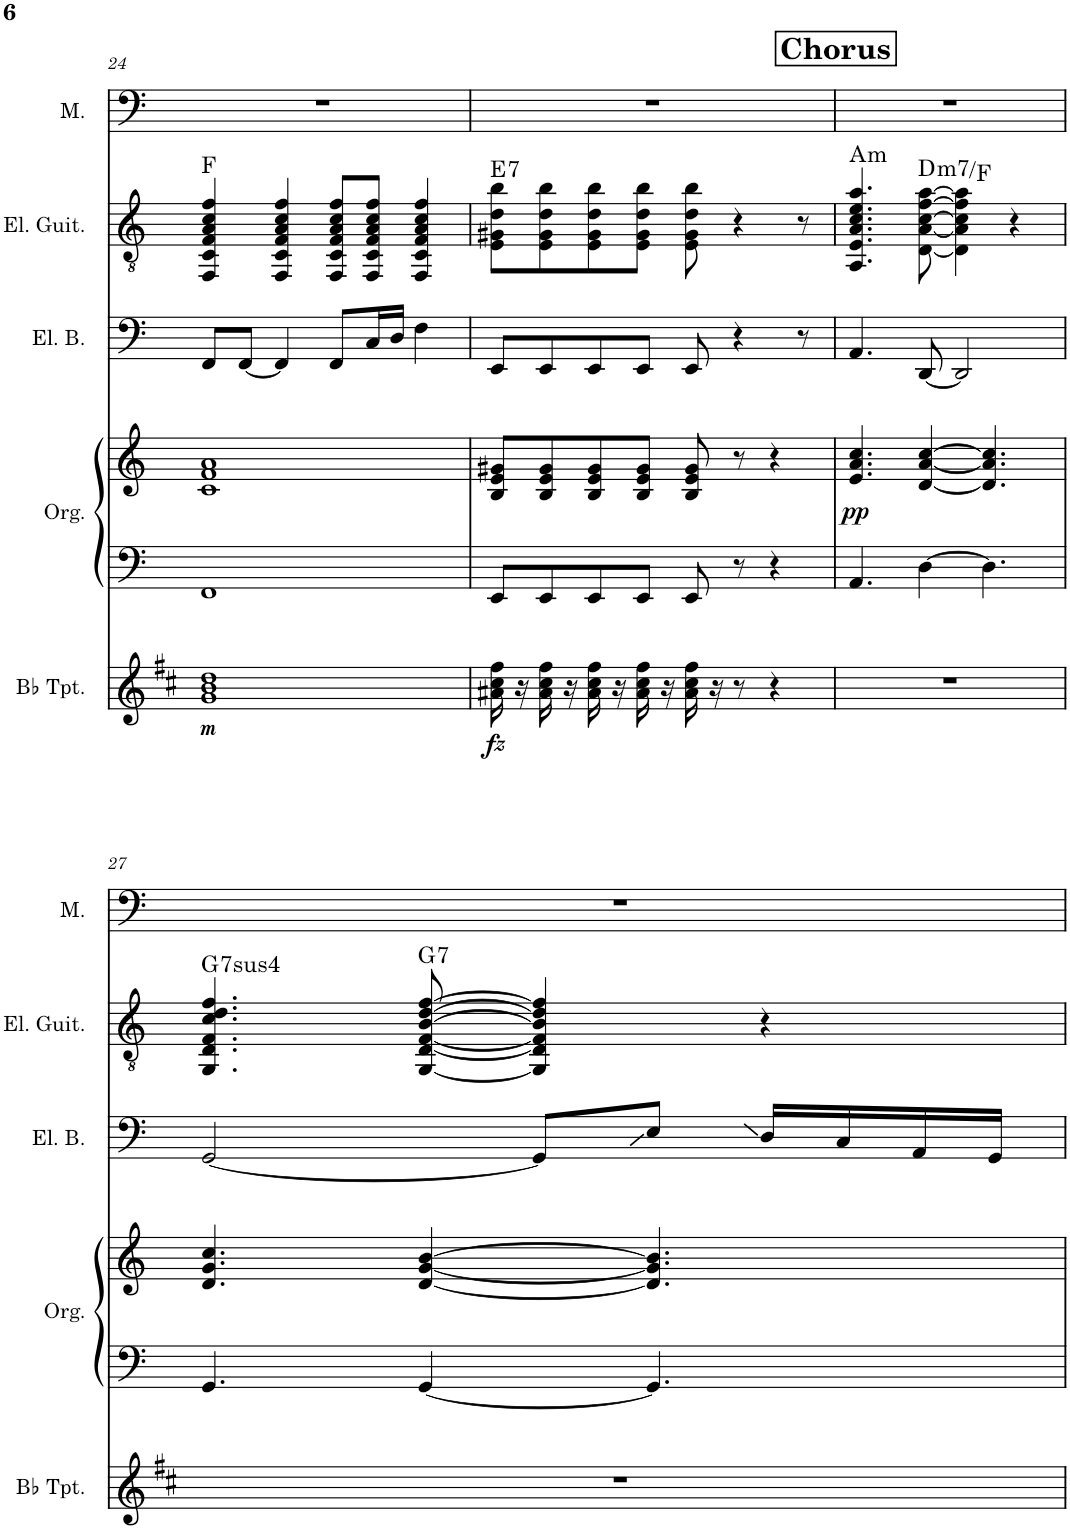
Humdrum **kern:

**kern	**dynam	**kern	**kern	**dynam	**kern	**kern	**harte	**kern
*part5	*part5	*part4	*part4	*part4	*part3	*part2	*part2	*part1
*staff6	*staff6	*staff5	*staff4	*staff4/5	*staff3	*staff2	*	*staff1
*I"Bb Trumpet	*	*I"Organ	*	*	*I"Electric Bass	*I"Electric Guitar	*	*I"Men
*I'Bb Tpt.	*	*I'Org.	*	*	*I'El. B.	*I'El. Guit.	*	*I'M.
!!LO:PB:g=z
*clefG2	*	*clefF4	*clefG2	*	*clefF4	*clefGv2	*	*clefF4
*Trd1c2	*	*	*	*	*Trd7c12	*	*	*
*k[f#c#]	*	*k[]	*k[]	*	*k[]	*k[]	*	*k[]
*M4/4	*	*M4/4	*M4/4	*	*M4/4	*M4/4	*	*M4/4
=24	=24	=24	=24	=24	=24	=24	=24	=24
!	!LO:DY:b	!	!	!	!	!	!	!
1g 1b 1dd	other-dynamics	1FF	1c 1f 1a	.	8FF/L	4FF/ 4C/ 4F/ 4A/ 4c/ 4f/	F:maj	1r
.	.	.	.	.	[8FF/J	.	.	.
.	.	.	.	.	4FF/]	4FF/ 4C/ 4F/ 4A/ 4c/ 4f/	.	.
.	.	.	.	.	8FF/L	8FF/ 8C/ 8F/ 8A/ 8c/ 8f/L	.	.
.	.	.	.	.	16C/L	8FF/ 8C/ 8F/ 8A/ 8c/ 8f/J	.	.
.	.	.	.	.	16D/JJ	.	.	.
.	.	.	.	.	4F\	4FF/ 4C/ 4F/ 4A/ 4c/ 4f/	.	.
=25	=25	=25	=25	=25	=25	=25	=25	=25
!	!LO:DY:b	!	!	!	!	!	!LO:H:kt=7	!
16a#X\ 16cc#\ 16ff#\	fz	8EE/L	8B/ 8e/ 8g#X/L	.	8EE/L	8E\ 8G#X\ 8d\ 8b\L	E:7	1r
16r	.	.	.	.	.	.	.	.
16a#\ 16cc#\ 16ff#\	.	8EE/	8B/ 8e/ 8g#/	.	8EE/	8E\ 8G#\ 8d\ 8b\	.	.
16r	.	.	.	.	.	.	.	.
16a#\ 16cc#\ 16ff#\	.	8EE/	8B/ 8e/ 8g#/	.	8EE/	8E\ 8G#\ 8d\ 8b\	.	.
16r	.	.	.	.	.	.	.	.
16a#\ 16cc#\ 16ff#\	.	8EE/J	8B/ 8e/ 8g#/J	.	8EE/J	8E\ 8G#\ 8d\ 8b\J	.	.
16r	.	.	.	.	.	.	.	.
16a#\ 16cc#\ 16ff#\	.	8EE/	8B/ 8e/ 8g#/	.	8EE/	8E\ 8G#\ 8d\ 8b\	.	.
16r	.	.	.	.	.	.	.	.
8r	.	8r	8r	.	4r	4r	.	.
4r	.	4r	4r	.	.	.	.	.
.	.	.	.	.	8r	8r	.	.
!!LO:REH:place=s1:a:B:cj:fs=14:t=Chorus
=26	=26	=26	=26	=26	=26	=26	=26	=26
!	!	!	!	!LO:DY:b	!	!	!LO:H:kt=m	!
1r	.	4.AA/	4.e/ 4.a/ 4.cc/	pp	4.AA/	4.AA/ 4.E/ 4.A/ 4.c/ 4.e/ 4.a/	A:min	1r
!	!	!	!	!	!	!	!LO:H:kt=m7	!
.	.	[4D\	[4d/ [4a/ [4cc/	.	[8DD/	[8D\ [8A\ [8c\ [8f\ [8a\	D:min7/b3	.
.	.	.	.	.	2DD/]	4D\] 4A\] 4c\] 4f\] 4a\]	.	.
.	.	4.D\]	4.d/] 4.a/] 4.cc/]	.	.	.	.	.
.	.	.	.	.	.	4r	.	.
!!LO:LB:g=z
=27	=27	=27	=27	=27	=27	=27	=27	=27
!	!	!	!	!	!	!	!LO:H:kt=74	!
1r	.	4.GG/	4.d/ 4.g/ 4.cc/	.	[2GG/	4.GG/ 4.D/ 4.F/ 4.c/ 4.d/ 4.f/	G:sus4(7)	1r
!	!	!	!	!	!	!	!LO:H:kt=7	!
.	.	[4GG/	[4d/ [4g/ [4b/	.	.	[8GG/ [8D/ [8F/ [8B/ [8d/ [8f/	G:7	.
.	.	.	.	.	8GG/L]	4GG/] 4D/] 4F/] 4B/] 4d/] 4f/]	.	.
.	.	4.GG/]	4.d/] 4.g/] 4.b/]	.	8E/J	.	.	.
.	.	.	.	.	16D/LL	4r	.	.
.	.	.	.	.	16C/	.	.	.
.	.	.	.	.	16AA/	.	.	.
.	.	.	.	.	16GG/JJ	.	.	.
=	=	=	=	=	=	=	=	=
*-	*-	*-	*-	*-	*-	*-	*-	*-
